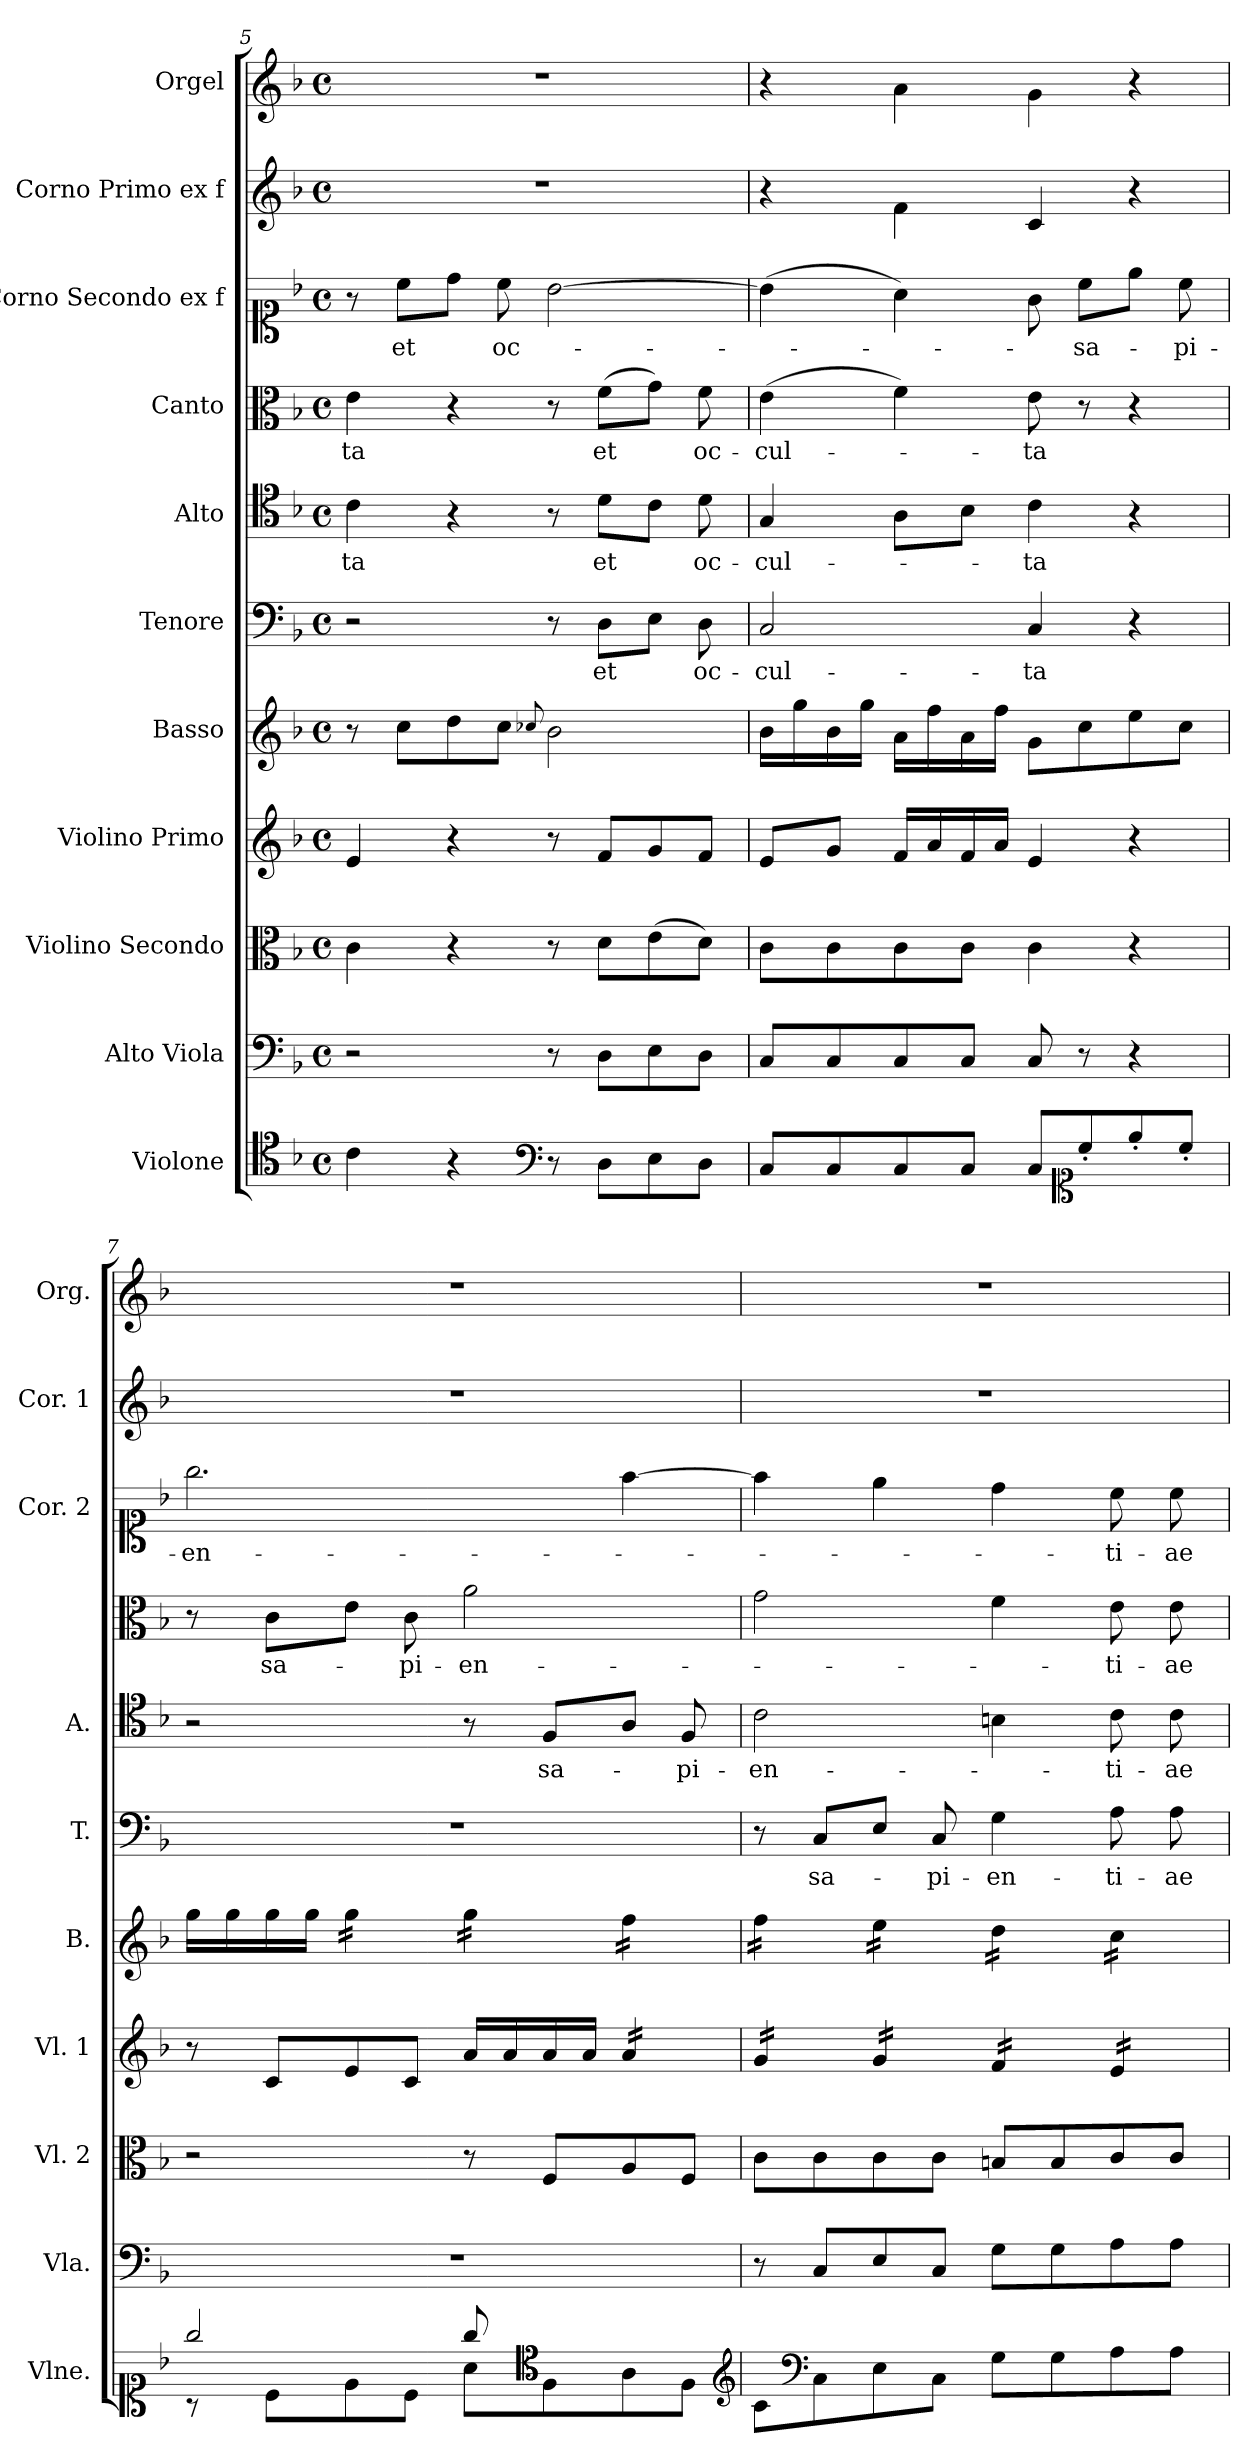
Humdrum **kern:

**kern	**kern	**kern	**kern	**kern	**kern	**text	**kern	**text	**kern	**text	**kern	**text	**kern	**kern
*part11	*part10	*part9	*part8	*part7	*part6	*part6	*part5	*part5	*part4	*part4	*part3	*part3	*part2	*part1
*staff11	*staff10	*staff9	*staff8	*staff7	*staff6	*staff6	*staff5	*staff5	*staff4	*staff4	*staff3	*staff3	*staff2	*staff1
*I"Violone	*I"Alto Viola	*I"Violino Secondo	*I"Violino Primo	*I"Basso	*I"Tenore	*	*I"Alto	*	*I"Canto	*	*I"Corno Secondo ex f	*	*I"Corno Primo ex f	*I"Orgel
*I'Vlne.	*I'Vla.	*I'Vl. 2	*I'Vl. 1	*I'B.	*I'T.	*	*I'A.	*	*	*	*I'Cor. 2	*	*I'Cor. 1	*I'Org.
*clefC4	*clefF4	*clefC3	*clefG2	*clefG2	*clefF4	*	*clefC4	*	*clefC3	*	*clefC1	*	*clefG2	*clefG2
*	*ITrd7c12	*	*	*	*	*	*	*	*	*	*	*	*ITrd0c7	*ITrd0c7
*k[b-]	*k[b-]	*k[b-]	*k[b-]	*k[b-]	*k[b-]	*	*k[b-]	*	*k[b-]	*	*k[b-]	*	*k[b-]	*k[b-]
*M4/4	*M4/4	*M4/4	*M4/4	*M4/4	*M4/4	*	*M4/4	*	*M4/4	*	*M4/4	*	*M4/4	*M4/4
*met(c)	*met(c)	*met(c)	*met(c)	*met(c)	*met(c)	*	*met(c)	*	*met(c)	*	*met(c)	*	*met(c)	*met(c)
=5	=5	=5	=5	=5	=5	=5	=5	=5	=5	=5	=5	=5	=5	=5
4c\	2r	4c\	4e/	8r	2r	.	4c\	-ta	4e\	-ta	8r	.	1r	1r
.	.	.	.	8cc\L	.	.	.	.	.	.	8cc\L	et	.	.
4r	.	4r	4r	8dd\	.	.	4r	.	4r	.	8dd\J	.	.	.
.	.	.	.	8cc\J	.	.	.	.	.	.	8cc\	oc-	.	.
*clefF4	*	*	*	*	*	*	*	*	*	*	*	*	*	*
.	.	.	.	8qqcc-/	.	.	.	.	.	.	.	.	.	.
8r	8r	8r	8r	2b-\	8r	.	8r	.	8r	.	[2b-\	.	.	.
8D\L	8DD\L	8d\L	8f/L	.	8D\L	et	8d\L	et	(>8f\L	et	.	.	.	.
8E\	8EE\	(>8e\	8g/	.	8E\J	.	8c\J	.	8g\J)	.	.	.	.	.
8D\J	8DD\J	8d\J)	8f/J	.	8D\	oc-	8d\	oc-	8f\	oc-	.	.	.	.
=6	=6	=6	=6	=6	=6	=6	=6	=6	=6	=6	=6	=6	=6	=6
8C/L	8CC/L	8c\L	8e/L	16b-\LL	2C/	-cul-	4G/	-cul-	(>4e\	-cul-	(>4b-\]	.	4r	4r
.	.	.	.	16gg\	.	.	.	.	.	.	.	.	.	.
8C/	8CC/	8c\	8g/J	16b-\	.	.	.	.	.	.	.	.	.	.
.	.	.	.	16gg\JJ	.	.	.	.	.	.	.	.	.	.
8C/	8CC/	8c\	16f/LL	16a\LL	.	.	8A\L	.	4f\)	.	4a\)	.	4f\	4a\
.	.	.	16a/	16ff\	.	.	.	.	.	.	.	.	.	.
8C/J	8CC/J	8c\J	16f/	16a\	.	.	8B-\J	.	.	.	.	.	.	.
.	.	.	16a/JJ	16ff\JJ	.	.	.	.	.	.	.	.	.	.
8C/L	8CC/	4c\	4e/	8g\L	4C/	-ta	4c\	-ta	8e\	-ta	8g\	.	4c/	4g\
*clefC1	*	*	*	*	*	*	*	*	*	*	*	*	*	*
8cc'/	8r	.	.	8cc\	.	.	.	.	8r	.	8cc\L	sa-	.	.
8ee'/	4r	4r	4r	8ee\	4r	.	4r	.	4r	.	8ee\J	.	4r	4r
8cc'/J	.	.	.	8cc\J	.	.	.	.	.	.	8cc\	-pi-	.	.
!!LO:PB:g=z
=7	=7	=7	=7	=7	=7	=7	=7	=7	=7	=7	=7	=7	=7	=7
*^	*	*	*	*	*	*	*	*	*	*	*	*	*	*
2gg/	8r	1r	2r	8r	16gg\LL	1r	.	2r	.	8r	.	2.gg\	-en-	1r	1r
.	.	.	.	.	16gg\	.	.	.	.	.	.	.	.	.	.
.	8c\L	.	.	8c/L	16gg\	.	.	.	.	8c\L	sa-	.	.	.	.
.	.	.	.	.	16gg\JJ	.	.	.	.	.	.	.	.	.	.
*	*	*	*	*	*tremolo	*	*	*	*	*	*	*	*	*	*
.	8e\	.	.	8e/	16gg\LL	.	.	.	.	8e\J	.	.	.	.	.
.	.	.	.	.	16gg\	.	.	.	.	.	.	.	.	.	.
.	8c\J	.	.	8c/J	16gg\	.	.	.	.	8c\	-pi-	.	.	.	.
.	.	.	.	.	16gg\JJ	.	.	.	.	.	.	.	.	.	.
8gg/	8a\L	.	8r	16a/LL	16gg\LL	.	.	8r	.	2a\	-en-	.	.	.	.
.	.	.	.	16a/	16gg\	.	.	.	.	.	.	.	.	.	.
*clefC4	*	*	*	*	*	*	*	*	*	*	*	*	*	*	*
4.ryy	8F\	.	8F/L	16a/	16gg\	.	.	8F/L	sa-	.	.	.	.	.	.
.	.	.	.	16a/JJ	16gg\JJ	.	.	.	.	.	.	.	.	.	.
*	*	*	*	*tremolo	*	*	*	*	*	*	*	*	*	*	*
.	8A\	.	8A/	16a/LL	16ff\LL	.	.	8A/J	.	.	.	[4ff\	.	.	.
.	.	.	.	16a/	16ff\	.	.	.	.	.	.	.	.	.	.
.	8F\J	.	8F/J	16a/	16ff\	.	.	8F/	-pi-	.	.	.	.	.	.
.	.	.	.	16a/JJ	16ff\JJ	.	.	.	.	.	.	.	.	.	.
*v	*v	*	*	*	*	*	*	*	*	*	*	*	*	*	*
*clefG2	*	*	*	*	*	*	*	*	*	*	*	*	*	*
=8	=8	=8	=8	=8	=8	=8	=8	=8	=8	=8	=8	=8	=8	=8
8c\L	8r	8c\L	16g/LL	16ff\LL	8r	.	2c\	-en-	2g\	.	4ff\]	.	1r	1r
.	.	.	16g/	16ff\	.	.	.	.	.	.	.	.	.	.
*clefF4	*	*	*	*	*	*	*	*	*	*	*	*	*	*
8C\	8CC/L	8c\	16g/	16ff\	8C/L	sa-	.	.	.	.	.	.	.	.
.	.	.	16g/JJ	16ff\JJ	.	.	.	.	.	.	.	.	.	.
8E\	8EE/	8c\	16g/LL	16ee\LL	8E/J	.	.	.	.	.	4ee\	.	.	.
.	.	.	16g/	16ee\	.	.	.	.	.	.	.	.	.	.
8C\J	8CC/J	8c\J	16g/	16ee\	8C/	-pi-	.	.	.	.	.	.	.	.
.	.	.	16g/JJ	16ee\JJ	.	.	.	.	.	.	.	.	.	.
8G\L	8GG\L	8Bn/L	16f/LL	16dd\LL	4G\	-en-	4Bn\	.	4f\	.	4dd\	.	.	.
.	.	.	16f/	16dd\	.	.	.	.	.	.	.	.	.	.
8G\	8GG\	8B/	16f/	16dd\	.	.	.	.	.	.	.	.	.	.
.	.	.	16f/JJ	16dd\JJ	.	.	.	.	.	.	.	.	.	.
8A\	8AA\	8c/	16e/LL	16cc\LL	8A\	-ti-	8c\	-ti-	8e\	-ti-	8cc\	-ti-	.	.
.	.	.	16e/	16cc\	.	.	.	.	.	.	.	.	.	.
8A\J	8AA\J	8c/J	16e/	16cc\	8A\	-ae	8c\	-ae	8e\	-ae	8cc\	-ae	.	.
.	.	.	16e/JJ	16cc\JJ	.	.	.	.	.	.	.	.	.	.
*	*	*	*	*Xtremolo	*	*	*	*	*	*	*	*	*	*
*	*	*	*Xtremolo	*	*	*	*	*	*	*	*	*	*	*
=	=	=	=	=	=	=	=	=	=	=	=	=	=	=
*-	*-	*-	*-	*-	*-	*-	*-	*-	*-	*-	*-	*-	*-	*-
